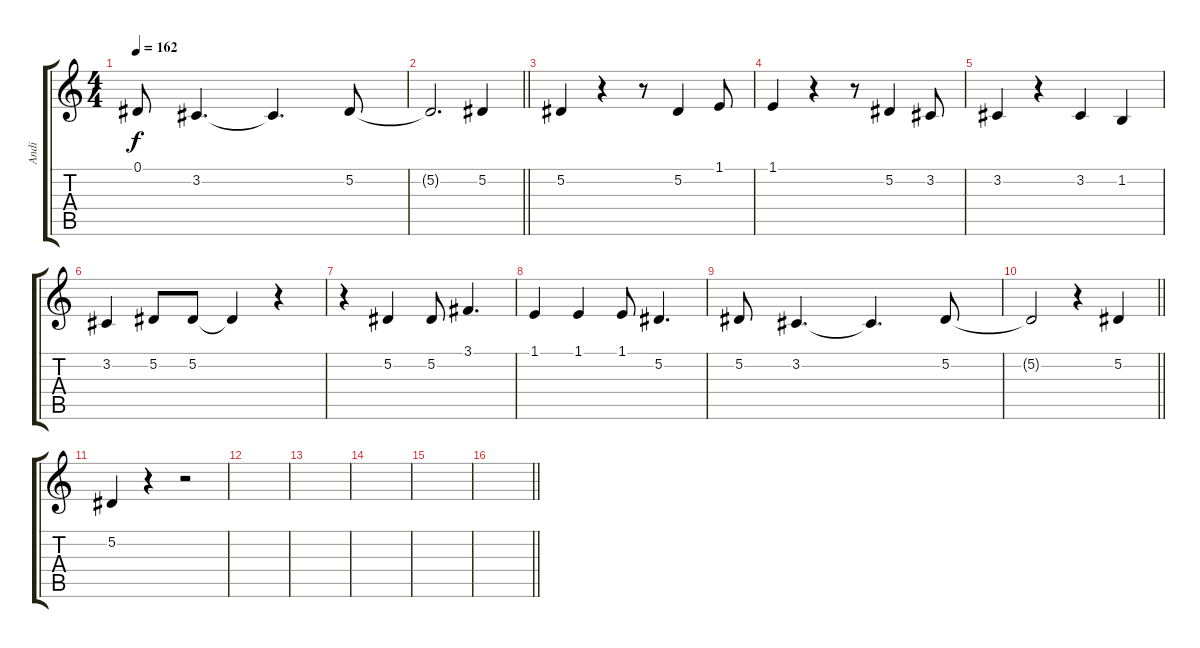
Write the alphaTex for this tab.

\track ("Andi" "Andi") {instrument lead1square}
\staff {score tabs}
\tuning (Eb4 Bb3 Gb3 Db3 Ab2 Eb2) {hide}
\ts (4 4)
\tempo 162
\clef g2
\ks aminor
0.1.8{dy f} 3.2.4{d} 3.2{t}.4{d} 5.2.8 |
\barLineRight lightlight
5.2{t}.2{d} 5.2.4 |
5.2.4 r.4 r.8 5.2.4 1.1.8 |
1.1.4 r.4 r.8 5.2.4 3.2.8 |
3.2.4 r.4 3.2.4 1.2.4 |
3.2.4 5.2.8 5.2.8 5.2{t}.4 r.4 |
r.4 5.2.4 5.2.8 3.1.4{d} |
1.1.4 1.1.4 1.1.8 5.2.4{d} |
5.2.8 3.2.4{d} 3.2{t}.4{d} 5.2.8 |
\barLineRight lightlight
5.2{t}.2 r.4 5.2.4 |
5.2.4 r.4 r.2 |
|
|
|
|
\barLineRight lightlight
